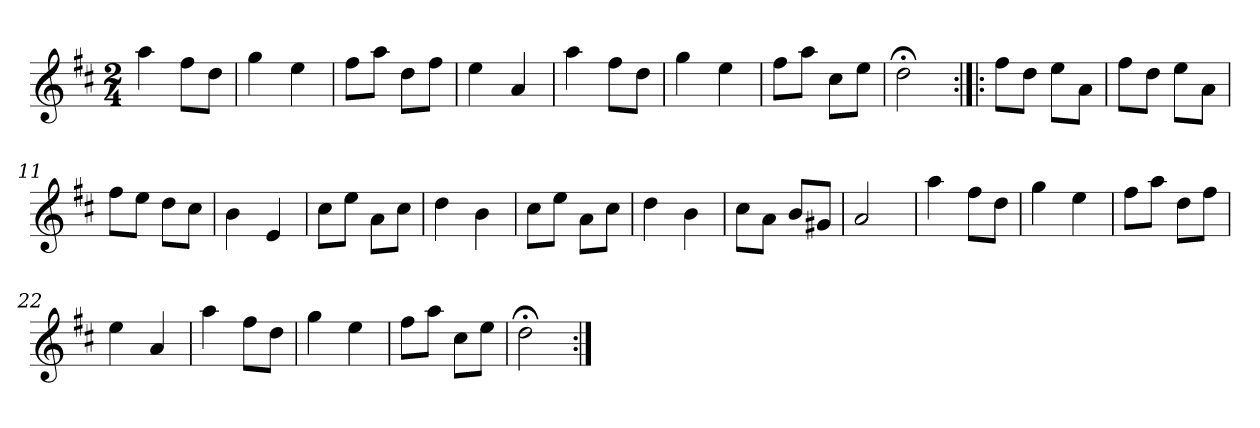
**kern
*part1
*staff1
*clefG2
*k[f#c#]
*D:
*M2/4
*MM120
=1
4aa
8ff#\L
8dd\J
=2
4gg
4ee
=3
8ff#\L
8aa\J
8dd\L
8ff#\J
=4
4ee
4a
=5
4aa
8ff#\L
8dd\J
=6
4gg
4ee
=7
8ff#\L
8aa\J
8cc#\L
8ee\J
=8
2dd;<
=9:|!|:
8ff#\L
8dd\J
8ee\L
8a\J
=10
8ff#\L
8dd\J
8ee\L
8a\J
=11
8ff#\L
8ee\J
8dd\L
8cc#\J
=12
4b
4e
=13
8cc#\L
8ee\J
8a\L
8cc#\J
=14
4dd
4b
=15
8cc#\L
8ee\J
8a\L
8cc#\J
=16
4dd
4b
=17
8cc#\L
8a\J
8b/L
8g#X/J
=18
2a
=19
4aa
8ff#\L
8dd\J
=20
4gg
4ee
=21
8ff#\L
8aa\J
8dd\L
8ff#\J
=22
4ee
4a
=23
4aa
8ff#\L
8dd\J
=24
4gg
4ee
=25
8ff#\L
8aa\J
8cc#\L
8ee\J
=26
2dd;<
=:|!
*-
